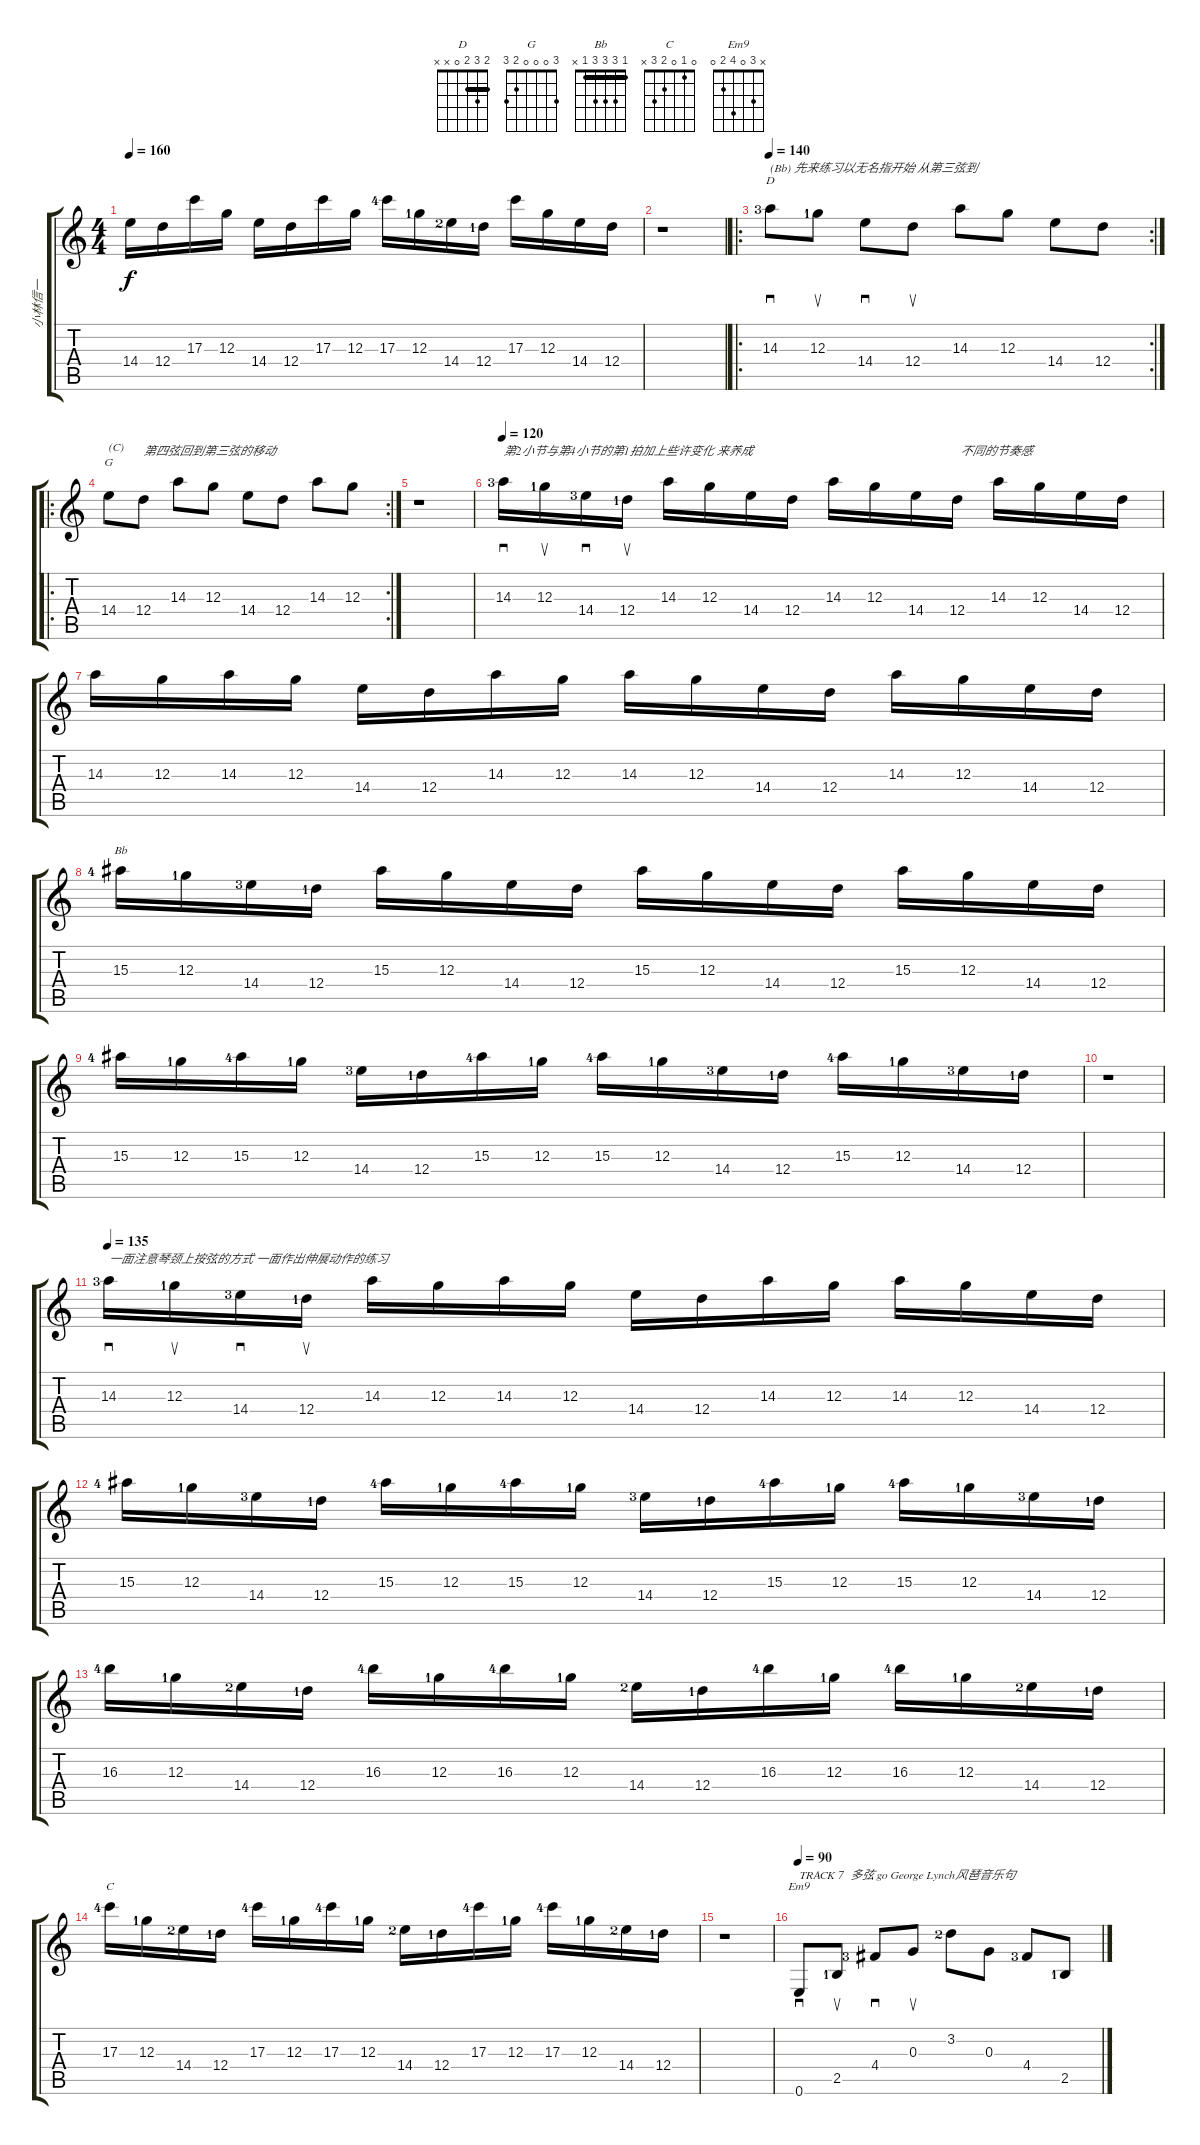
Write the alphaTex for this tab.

\track ("小林信一" "小林信一") {instrument overdrivenguitar}
\staff {score tabs}
\tuning (E4 B3 G3 D3 A2 E2) {hide}
\chord ("D" 2 3 2 0 x x) {barre 2}
\chord ("G" 3 0 0 0 2 3)
\chord ("Bb" 1 3 3 3 1 x) {barre 1}
\chord ("C" 0 1 0 2 3 x)
\chord ("Em9" x 3 0 4 2 0)
\ts (4 4)
\tempo 160
\clef g2
\ks c
14.4.16{dy f} 12.4.16 17.3.16 12.3.16 14.4.16 12.4.16 17.3.16 12.3.16 17.3{lf 5}.16 12.3{lf 2}.16 14.4{lf 3}.16 12.4{lf 2}.16 17.3.16 12.3.16 14.4.16 12.4.16 |
r.1 |
\ro
\rc 2
\tempo 140
14.3{lf 4}.8{sd ch "D" txt "(Bb) 先来练习以无名指开始 从第三弦到"} 12.3{lf 2}.8{su} 14.4.8{sd} 12.4.8{su} 14.3.8 12.3.8 14.4.8 12.4.8 |
\ro
\rc 2
14.4.8{ch "G" txt "(C)"} 12.4.8{txt "第四弦回到第三弦的移动"} 14.3.8 12.3.8 14.4.8 12.4.8 14.3.8 12.3.8 |
r.1 |
\tempo 120
14.3{lf 4}.16{sd txt "第2小节与第4小节的第1拍加上些许变化 来养成"} 12.3{lf 2}.16{su} 14.4{lf 4}.16{sd} 12.4{lf 2}.16{su} 14.3.16 12.3.16 14.4.16 12.4.16 14.3.16 12.3.16 14.4.16 12.4.16{txt " 不同的节奏感"} 14.3.16 12.3.16 14.4.16 12.4.16 |
14.3.16 12.3.16 14.3.16 12.3.16 14.4.16 12.4.16 14.3.16 12.3.16 14.3.16 12.3.16 14.4.16 12.4.16 14.3.16 12.3.16 14.4.16 12.4.16 |
15.3{lf 5}.16{ch "Bb"} 12.3{lf 2}.16 14.4{lf 4}.16 12.4{lf 2}.16 15.3.16 12.3.16 14.4.16 12.4.16 15.3.16 12.3.16 14.4.16 12.4.16 15.3.16 12.3.16 14.4.16 12.4.16 |
15.3{lf 5}.16 12.3{lf 2}.16 15.3{lf 5}.16 12.3{lf 2}.16 14.4{lf 4}.16 12.4{lf 2}.16 15.3{lf 5}.16 12.3{lf 2}.16 15.3{lf 5}.16 12.3{lf 2}.16 14.4{lf 4}.16 12.4{lf 2}.16 15.3{lf 5}.16 12.3{lf 2}.16 14.4{lf 4}.16 12.4{lf 2}.16 |
r.1 |
\tempo 135
14.3{lf 4}.16{sd txt "一面注意琴颈上按弦的方式 一面作出伸展动作的练习"} 12.3{lf 2}.16{su} 14.4{lf 4}.16{sd} 12.4{lf 2}.16{su} 14.3.16 12.3.16 14.3.16 12.3.16 14.4.16 12.4.16 14.3.16 12.3.16 14.3.16 12.3.16 14.4.16 12.4.16 |
15.3{lf 5}.16 12.3{lf 2}.16 14.4{lf 4}.16 12.4{lf 2}.16 15.3{lf 5}.16 12.3{lf 2}.16 15.3{lf 5}.16 12.3{lf 2}.16 14.4{lf 4}.16 12.4{lf 2}.16 15.3{lf 5}.16 12.3{lf 2}.16 15.3{lf 5}.16 12.3{lf 2}.16 14.4{lf 4}.16 12.4{lf 2}.16 |
16.3{lf 5}.16 12.3{lf 2}.16 14.4{lf 3}.16 12.4{lf 2}.16 16.3{lf 5}.16 12.3{lf 2}.16 16.3{lf 5}.16 12.3{lf 2}.16 14.4{lf 3}.16 12.4{lf 2}.16 16.3{lf 5}.16 12.3{lf 2}.16 16.3{lf 5}.16 12.3{lf 2}.16 14.4{lf 3}.16 12.4{lf 2}.16 |
17.3{lf 5}.16{ch "C"} 12.3{lf 2}.16 14.4{lf 3}.16 12.4{lf 2}.16 17.3{lf 5}.16 12.3{lf 2}.16 17.3{lf 5}.16 12.3{lf 2}.16 14.4{lf 3}.16 12.4{lf 2}.16 17.3{lf 5}.16 12.3{lf 2}.16 17.3{lf 5}.16 12.3{lf 2}.16 14.4{lf 3}.16 12.4{lf 2}.16 |
r.1 |
\tempo 90
0.6.8{sd ch "Em9" txt "TRACK 7  多弦 go George Lynch风琶音乐句"} 2.5{lf 2}.8{su} 4.4{lf 4}.8{sd} 0.3.8{su} 3.2{lf 3}.8 0.3.8 4.4{lf 4}.8 2.5{lf 2}.8
